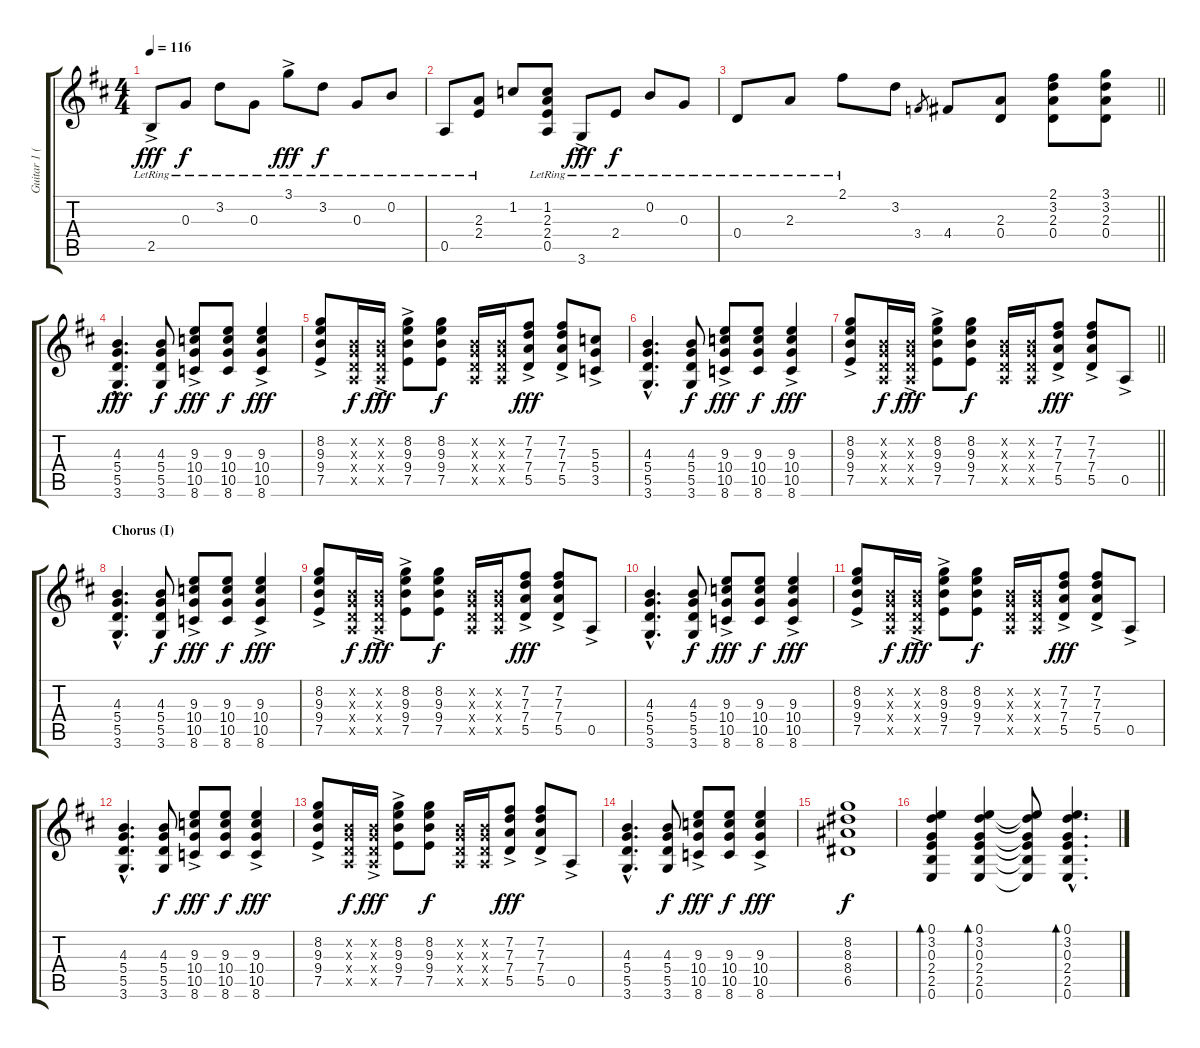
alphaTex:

\track ("Guitar 1 (Jazz)" "Guitar 1 (") {instrument electricguitarjazz}
\staff {score tabs}
\tuning (E4 B3 G3 D3 A2 E2) {hide}
\ts (4 4)
\tempo 116
\clef g2
\ks d
2.5{ac lr}.8{dy fff} 0.3{lr}.8{dy f} 3.2{lr}.8 0.3{lr}.8 3.1{ac lr}.8{dy fff} 3.2{lr}.8{dy f} 0.3{lr}.8 0.2{lr}.8 |
0.5{lr}.8 (2.3{lr} 2.4{lr}).8 1.2.8 (1.2{lr} 2.3{lr} 2.4{lr} 0.5{lr}).8 3.6{ac lr}.8{dy fff} 2.4{lr}.8{dy f} 0.2{lr}.8 0.3{lr}.8 |
\barLineRight lightlight
0.4{lr}.8 2.3{lr}.8 2.1{lr}.8 3.2.8 3.4.8{gr} 4.4.8 (2.3 0.4).8 (2.1 3.2 2.3 0.4).8 (3.1 3.2 2.3 0.4).8 |
(4.3{hac} 5.4{hac} 5.5{hac} 3.6{hac}).4{d dy fff} (4.3 5.4 5.5 3.6).8{dy f} (9.3{ac} 10.4{ac} 10.5{ac} 8.6{ac}).8{dy fff} (9.3 10.4 10.5 8.6).8{dy f} (9.3{ac} 10.4{ac} 10.5{ac} 8.6{ac}).4{dy fff} |
(8.2{ac} 9.3{ac} 9.4{ac} 7.5{ac}).8 (0.2{x} 0.3{x} 0.4{x} 0.5{x}).16{dy f} (0.2{ac x} 0.3{ac x} 0.4{ac x} 0.5{ac x}).16{dy fff} (8.2{ac} 9.3{ac} 9.4{ac} 7.5{ac}).8 (8.2 9.3 9.4 7.5).8{dy f} (0.2{x} 0.3{x} 0.4{x} 0.5{x}).16 (0.2{x} 0.3{x} 0.4{x} 0.5{x}).16 (7.2{ac} 7.3{ac} 7.4{ac} 5.5{ac}).8{dy fff} (7.2{ac} 7.3{ac} 7.4{ac} 5.5{ac}).8 (5.3{ac} 5.4{ac} 3.5{ac}).8 |
(4.3{hac} 5.4{hac} 5.5{hac} 3.6{hac}).4{d} (4.3 5.4 5.5 3.6).8{dy f} (9.3{ac} 10.4{ac} 10.5{ac} 8.6{ac}).8{dy fff} (9.3 10.4 10.5 8.6).8{dy f} (9.3{ac} 10.4{ac} 10.5{ac} 8.6{ac}).4{dy fff} |
\barLineRight lightlight
(8.2{ac} 9.3{ac} 9.4{ac} 7.5{ac}).8 (0.2{x} 0.3{x} 0.4{x} 0.5{x}).16{dy f} (0.2{ac x} 0.3{ac x} 0.4{ac x} 0.5{ac x}).16{dy fff} (8.2{ac} 9.3{ac} 9.4{ac} 7.5{ac}).8 (8.2 9.3 9.4 7.5).8{dy f} (0.2{x} 0.3{x} 0.4{x} 0.5{x}).16 (0.2{x} 0.3{x} 0.4{x} 0.5{x}).16 (7.2{ac} 7.3{ac} 7.4{ac} 5.5{ac}).8{dy fff} (7.2{ac} 7.3{ac} 7.4{ac} 5.5{ac}).8 0.5{ac}.8 |
\section ("" "Chorus (I)")
(4.3{hac} 5.4{hac} 5.5{hac} 3.6{hac}).4{d} (4.3 5.4 5.5 3.6).8{dy f} (9.3{ac} 10.4{ac} 10.5{ac} 8.6{ac}).8{dy fff} (9.3 10.4 10.5 8.6).8{dy f} (9.3{ac} 10.4{ac} 10.5{ac} 8.6{ac}).4{dy fff} |
(8.2{ac} 9.3{ac} 9.4{ac} 7.5{ac}).8 (0.2{x} 0.3{x} 0.4{x} 0.5{x}).16{dy f} (0.2{ac x} 0.3{ac x} 0.4{ac x} 0.5{ac x}).16{dy fff} (8.2{ac} 9.3{ac} 9.4{ac} 7.5{ac}).8 (8.2 9.3 9.4 7.5).8{dy f} (0.2{x} 0.3{x} 0.4{x} 0.5{x}).16 (0.2{x} 0.3{x} 0.4{x} 0.5{x}).16 (7.2{ac} 7.3{ac} 7.4{ac} 5.5{ac}).8{dy fff} (7.2{ac} 7.3{ac} 7.4{ac} 5.5{ac}).8 0.5{ac}.8 |
(4.3{hac} 5.4{hac} 5.5{hac} 3.6{hac}).4{d} (4.3 5.4 5.5 3.6).8{dy f} (9.3{ac} 10.4{ac} 10.5{ac} 8.6{ac}).8{dy fff} (9.3 10.4 10.5 8.6).8{dy f} (9.3{ac} 10.4{ac} 10.5{ac} 8.6{ac}).4{dy fff} |
(8.2{ac} 9.3{ac} 9.4{ac} 7.5{ac}).8 (0.2{x} 0.3{x} 0.4{x} 0.5{x}).16{dy f} (0.2{ac x} 0.3{ac x} 0.4{ac x} 0.5{ac x}).16{dy fff} (8.2{ac} 9.3{ac} 9.4{ac} 7.5{ac}).8 (8.2 9.3 9.4 7.5).8{dy f} (0.2{x} 0.3{x} 0.4{x} 0.5{x}).16 (0.2{x} 0.3{x} 0.4{x} 0.5{x}).16 (7.2{ac} 7.3{ac} 7.4{ac} 5.5{ac}).8{dy fff} (7.2{ac} 7.3{ac} 7.4{ac} 5.5{ac}).8 0.5{ac}.8 |
(4.3{hac} 5.4{hac} 5.5{hac} 3.6{hac}).4{d} (4.3 5.4 5.5 3.6).8{dy f} (9.3{ac} 10.4{ac} 10.5{ac} 8.6{ac}).8{dy fff} (9.3 10.4 10.5 8.6).8{dy f} (9.3{ac} 10.4{ac} 10.5{ac} 8.6{ac}).4{dy fff} |
(8.2{ac} 9.3{ac} 9.4{ac} 7.5{ac}).8 (0.2{x} 0.3{x} 0.4{x} 0.5{x}).16{dy f} (0.2{ac x} 0.3{ac x} 0.4{ac x} 0.5{ac x}).16{dy fff} (8.2{ac} 9.3{ac} 9.4{ac} 7.5{ac}).8 (8.2 9.3 9.4 7.5).8{dy f} (0.2{x} 0.3{x} 0.4{x} 0.5{x}).16 (0.2{x} 0.3{x} 0.4{x} 0.5{x}).16 (7.2{ac} 7.3{ac} 7.4{ac} 5.5{ac}).8{dy fff} (7.2{ac} 7.3{ac} 7.4{ac} 5.5{ac}).8 0.5{ac}.8 |
(4.3{hac} 5.4{hac} 5.5{hac} 3.6{hac}).4{d} (4.3 5.4 5.5 3.6).8{dy f} (9.3{ac} 10.4{ac} 10.5{ac} 8.6{ac}).8{dy fff} (9.3 10.4 10.5 8.6).8{dy f} (9.3{ac} 10.4{ac} 10.5{ac} 8.6{ac}).4{dy fff} |
(8.2 8.3 8.4 6.5).1{dy f} |
(0.1 3.2 0.3 2.4 2.5 0.6).4{bd 120} (0.1 3.2 0.3 2.4 2.5 0.6).4{bd 120} (0.1{t} 3.2{t} 0.3{t} 2.4{t} 2.5{t} 0.6{t}).8 (0.1{hac} 3.2{hac} 0.3{hac} 2.4{hac} 2.5{hac} 0.6{hac}).4{d bd 120}
